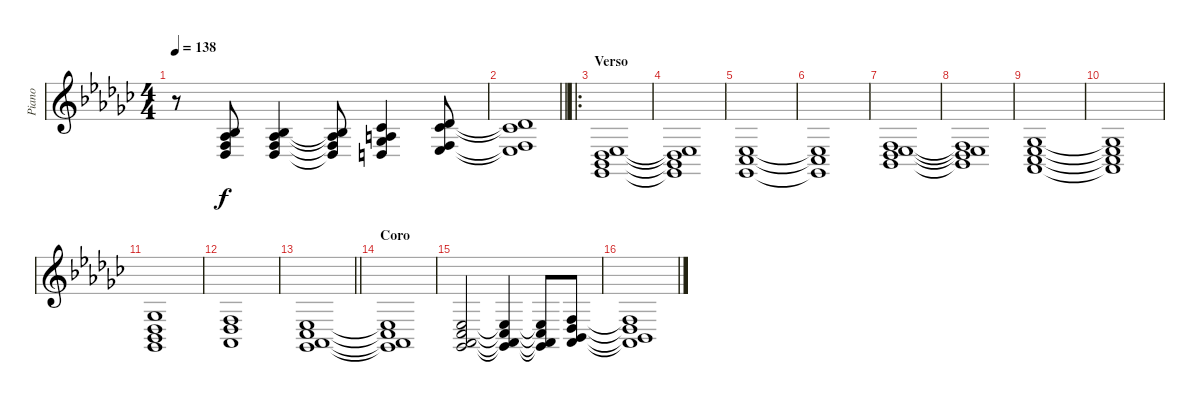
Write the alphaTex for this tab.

\track ("Piano" "Piano") {instrument brightacousticpiano}
\staff {score}
\tuning (E4 B3 G3 D3 A2 E2 B1) {hide}
\ts (4 4)
\tempo 138
\clef g2
\ks gb
r.8{dy f} (3.3 6.4 8.5 9.6).8 (3.3 6.4 8.5 9.6).4 (3.3{t} 6.4{t} 8.5{t} 9.6{t}).8 (0.2 2.3 4.4 5.5).4 (2.2 4.3 3.4 6.5).8 |
\barLineRight lightlight
(2.2{t} 4.3{t} 3.4{t} 6.5{t}).1 |
\ro
\section ("" "Verso")
(1.4 4.5 6.6 7.7).1 |
(1.4{t} 4.5{t} 6.6{t} 7.7{t}).1 |
(1.4 2.5 2.6).1 |
(1.4{t} 2.5{t} 2.6{t}).1 |
(3.4 6.5 9.6 11.7).1 |
(3.4{t} 6.5{t} 9.6{t} 11.7{t}).1 |
(4.4 6.5 7.6 9.7).1 |
(4.4{t} 6.5{t} 7.6{t} 9.7{t}).1 |
(4.4 4.5 6.6 7.7).1 |
(3.4 4.5 4.6).1 |
\barLineRight lightlight
(1.4 2.5 4.6 7.7).1 |
\section ("" "Coro")
(1.4{t} 2.5{t} 4.6{t} 7.7{t}).1 |
(1.4 2.5 4.6 7.7).2 (1.4{t} 2.5{t} 4.6{t} 7.7{t}).4 (1.4{t} 2.5{t} 4.6{t} 7.7{t}).8 (3.4 4.5 6.6 9.7).8 |
(3.4{t} 4.5{t} 6.6{t} 9.7{t}).1
